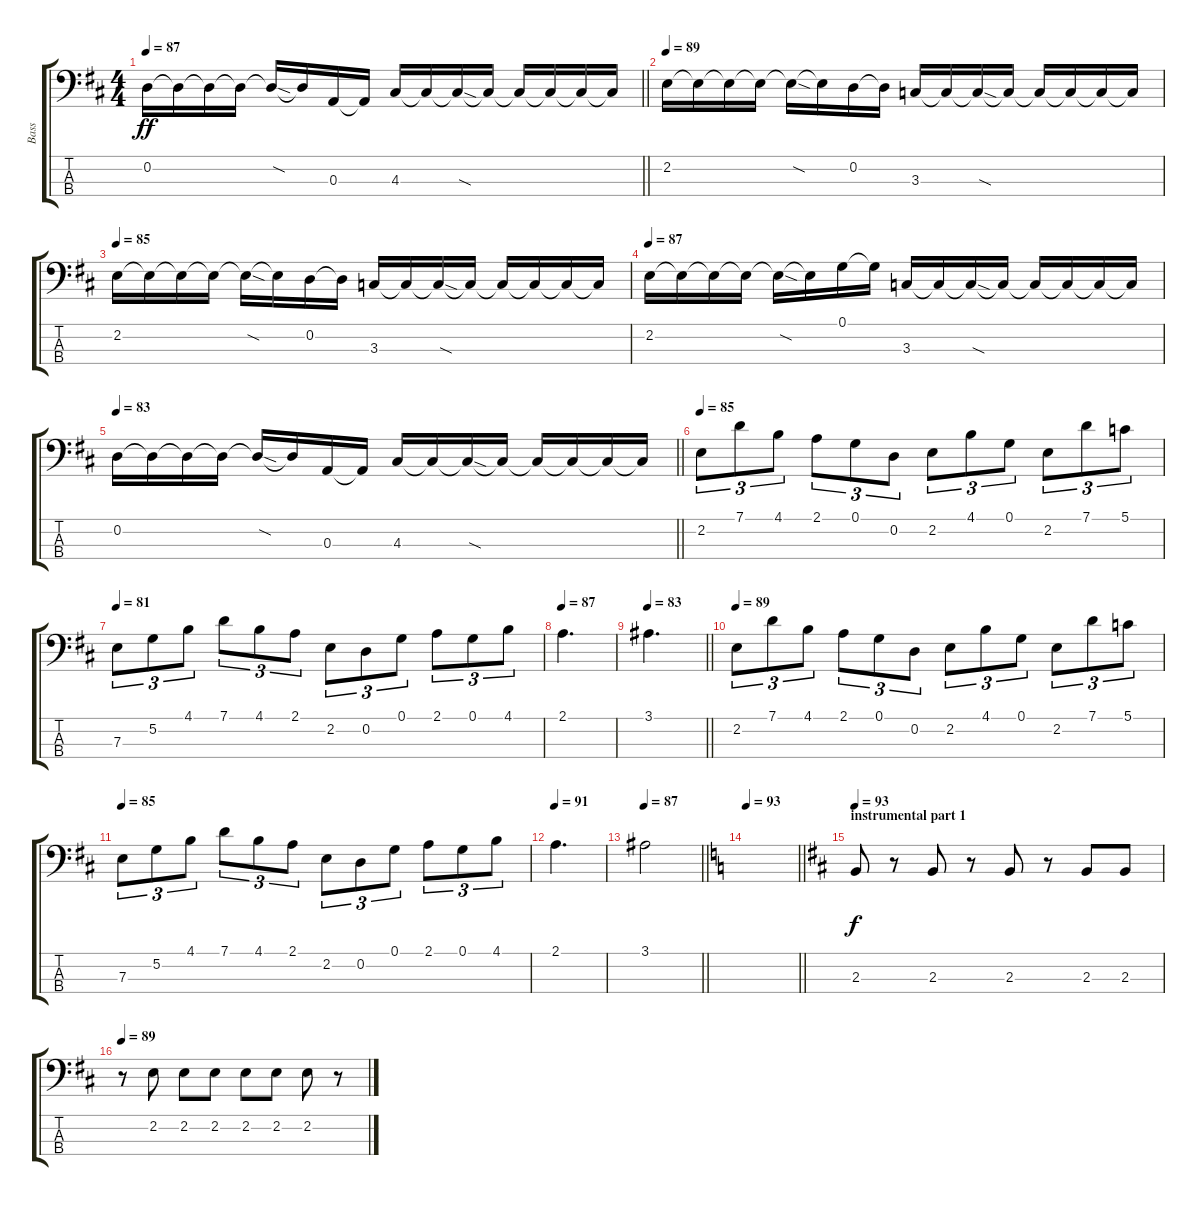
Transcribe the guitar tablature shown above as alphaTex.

\track ("Bass" "Bass") {instrument electricbassfinger}
\staff {score tabs}
\tuning (G2 D2 A1 E1) {hide}
\ts (4 4)
\tempo 87
\clef f4
\barLineRight lightlight
\ks d
0.2.16{dy ff} 0.2{t}.16 0.2{t}.16 0.2{t}.16 0.2{sod t}.16 0.2{t}.16 0.3.16 0.3{t}.16 4.3.16 4.3{t}.16 4.3{sod t}.16 4.3{t}.16 4.3{t}.16 4.3{t}.16 4.3{t}.16 4.3{t}.16 |
\tempo 89
2.2.16 2.2{t}.16 2.2{t}.16 2.2{t}.16 2.2{sod t}.16 2.2{t}.16 0.2.16 0.2{t}.16 3.3.16 3.3{t}.16 3.3{sod t}.16 3.3{t}.16 3.3{t}.16 3.3{t}.16 3.3{t}.16 3.3{t}.16 |
\tempo 85
2.2.16 2.2{t}.16 2.2{t}.16 2.2{t}.16 2.2{sod t}.16 2.2{t}.16 0.2.16 0.2{t}.16 3.3.16 3.3{t}.16 3.3{sod t}.16 3.3{t}.16 3.3{t}.16 3.3{t}.16 3.3{t}.16 3.3{t}.16 |
\tempo 87
2.2.16 2.2{t}.16 2.2{t}.16 2.2{t}.16 2.2{sod t}.16 2.2{t}.16 0.1.16 0.1{t}.16 3.3.16 3.3{t}.16 3.3{sod t}.16 3.3{t}.16 3.3{t}.16 3.3{t}.16 3.3{t}.16 3.3{t}.16 |
\tempo 83
\barLineRight lightlight
0.2.16 0.2{t}.16 0.2{t}.16 0.2{t}.16 0.2{sod t}.16 0.2{t}.16 0.3.16 0.3{t}.16 4.3.16 4.3{t}.16 4.3{sod t}.16 4.3{t}.16 4.3{t}.16 4.3{t}.16 4.3{t}.16 4.3{t}.16 |
\tempo 85
2.2.8{tu (3 2)} 7.1.8{tu (3 2)} 4.1.8{tu (3 2)} 2.1.8{tu (3 2)} 0.1.8{tu (3 2)} 0.2.8{tu (3 2)} 2.2.8{tu (3 2)} 4.1.8{tu (3 2)} 0.1.8{tu (3 2)} 2.2.8{tu (3 2)} 7.1.8{tu (3 2)} 5.1.8{tu (3 2)} |
\tempo 81
7.3.8{tu (3 2)} 5.2.8{tu (3 2)} 4.1.8{tu (3 2)} 7.1.8{tu (3 2)} 4.1.8{tu (3 2)} 2.1.8{tu (3 2)} 2.2.8{tu (3 2)} 0.2.8{tu (3 2)} 0.1.8{tu (3 2)} 2.1.8{tu (3 2)} 0.1.8{tu (3 2)} 4.1.8{tu (3 2)} |
\tempo 87
2.1.4{d} |
\tempo 83
\barLineRight lightlight
3.1.4{d} |
\tempo 89
2.2.8{tu (3 2)} 7.1.8{tu (3 2)} 4.1.8{tu (3 2)} 2.1.8{tu (3 2)} 0.1.8{tu (3 2)} 0.2.8{tu (3 2)} 2.2.8{tu (3 2)} 4.1.8{tu (3 2)} 0.1.8{tu (3 2)} 2.2.8{tu (3 2)} 7.1.8{tu (3 2)} 5.1.8{tu (3 2)} |
\tempo 85
7.3.8{tu (3 2)} 5.2.8{tu (3 2)} 4.1.8{tu (3 2)} 7.1.8{tu (3 2)} 4.1.8{tu (3 2)} 2.1.8{tu (3 2)} 2.2.8{tu (3 2)} 0.2.8{tu (3 2)} 0.1.8{tu (3 2)} 2.1.8{tu (3 2)} 0.1.8{tu (3 2)} 4.1.8{tu (3 2)} |
\tempo 91
2.1.4{d} |
\tempo 87
\barLineRight lightlight
3.1.2 |
\tempo 93
\barLineRight lightlight
\ks c
|
\section ("" "instrumental part 1")
\tempo 93
\ks d
2.3.8{dy f} r.8 2.3.8 r.8 2.3.8 r.8 2.3.8 2.3.8 |
\tempo 89
r.8 2.2.8 2.2.8 2.2.8 2.2.8 2.2.8 2.2.8 r.8
